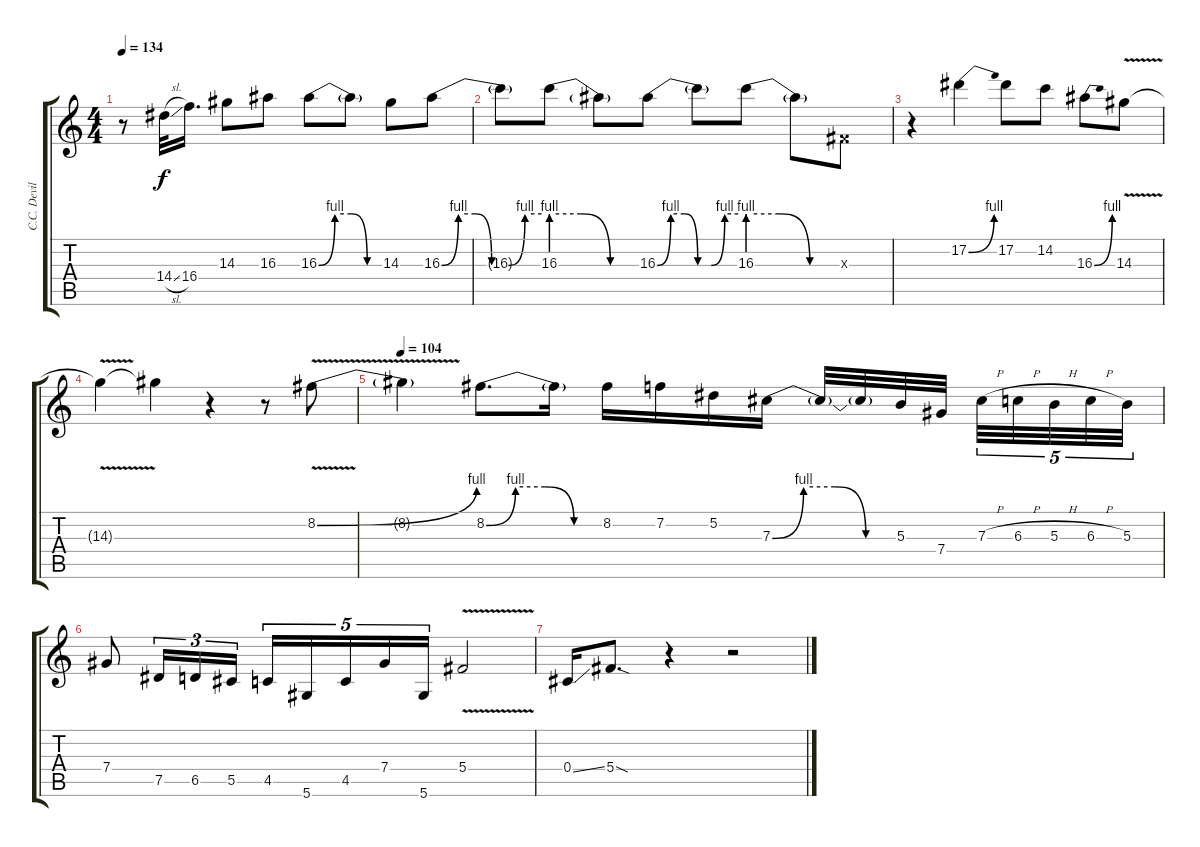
\track ("C.C. Deville ( Lead )" "C.C. Devil") {instrument distortionguitar}
\staff {score tabs}
\tuning (Eb4 Bb3 Gb3 Db3 Ab2 Eb2) {hide}
\ts (4 4)
\tempo 134
\clef g2
\ks c
r.8{dy f} 14.4{sl}.32 16.4.16{d} 14.3.8 16.3.8 16.3{be (custom 0 0 15 4 30 4 45 0 60 0)}.8 16.3{t}.8 14.3.8 16.3{be (custom 0 0 10 4 20 4 30 0 40 0 50 4 60 4)}.8 |
16.3{t}.8 16.3{be (custom 0 4 20 4 40 0 60 0)}.8 16.3{t}.8 16.3{be (custom 0 0 10 4 20 4 30 0 40 0 50 4 60 4)}.8 16.3{t}.8 16.3{be (custom 0 4 20 4 40 0 60 0)}.8 16.3{t}.8 0.3{x}.8 |
r.4 17.2{be (bend 0 0 60 4)}.4 17.2.8 14.2.8 16.3{be (bend 0 0 60 4)}.8 14.3{v}.8 |
14.3{t}.4 14.3{t}.4 r.4 r.8 8.2{be (bend 0 0 60 4) v}.8 |
\tempo 104
8.2{t}.4 8.2{be (custom 0 0 15 4 30 4 45 0 60 0)}.8{d} 8.2{t}.16 8.2.16 7.2.16 5.2.16 7.3{be (custom 0 0 15 4 30 4 45 0 60 0)}.16 7.3{t}.32 7.3{t}.32 5.3.32 7.4.32{beam splitsecondary} 7.3{h}.32{tu (5 4)} 6.3{h}.32{tu (5 4)} 5.3{h}.32{tu (5 4)} 6.3{h}.32{tu (5 4)} 5.3.32{tu (5 4)} |
7.4.8 7.5.16{tu (3 2)} 6.5.16{tu (3 2)} 5.5.16{tu (3 2)} 4.5.16{tu (5 4)} 5.6.16{tu (5 4)} 4.5.16{tu (5 4)} 7.4.16{tu (5 4)} 5.6.16{tu (5 4)} 5.4{v}.2 |
0.4{ss}.16 5.4{sod}.8{d} r.4 r.2
